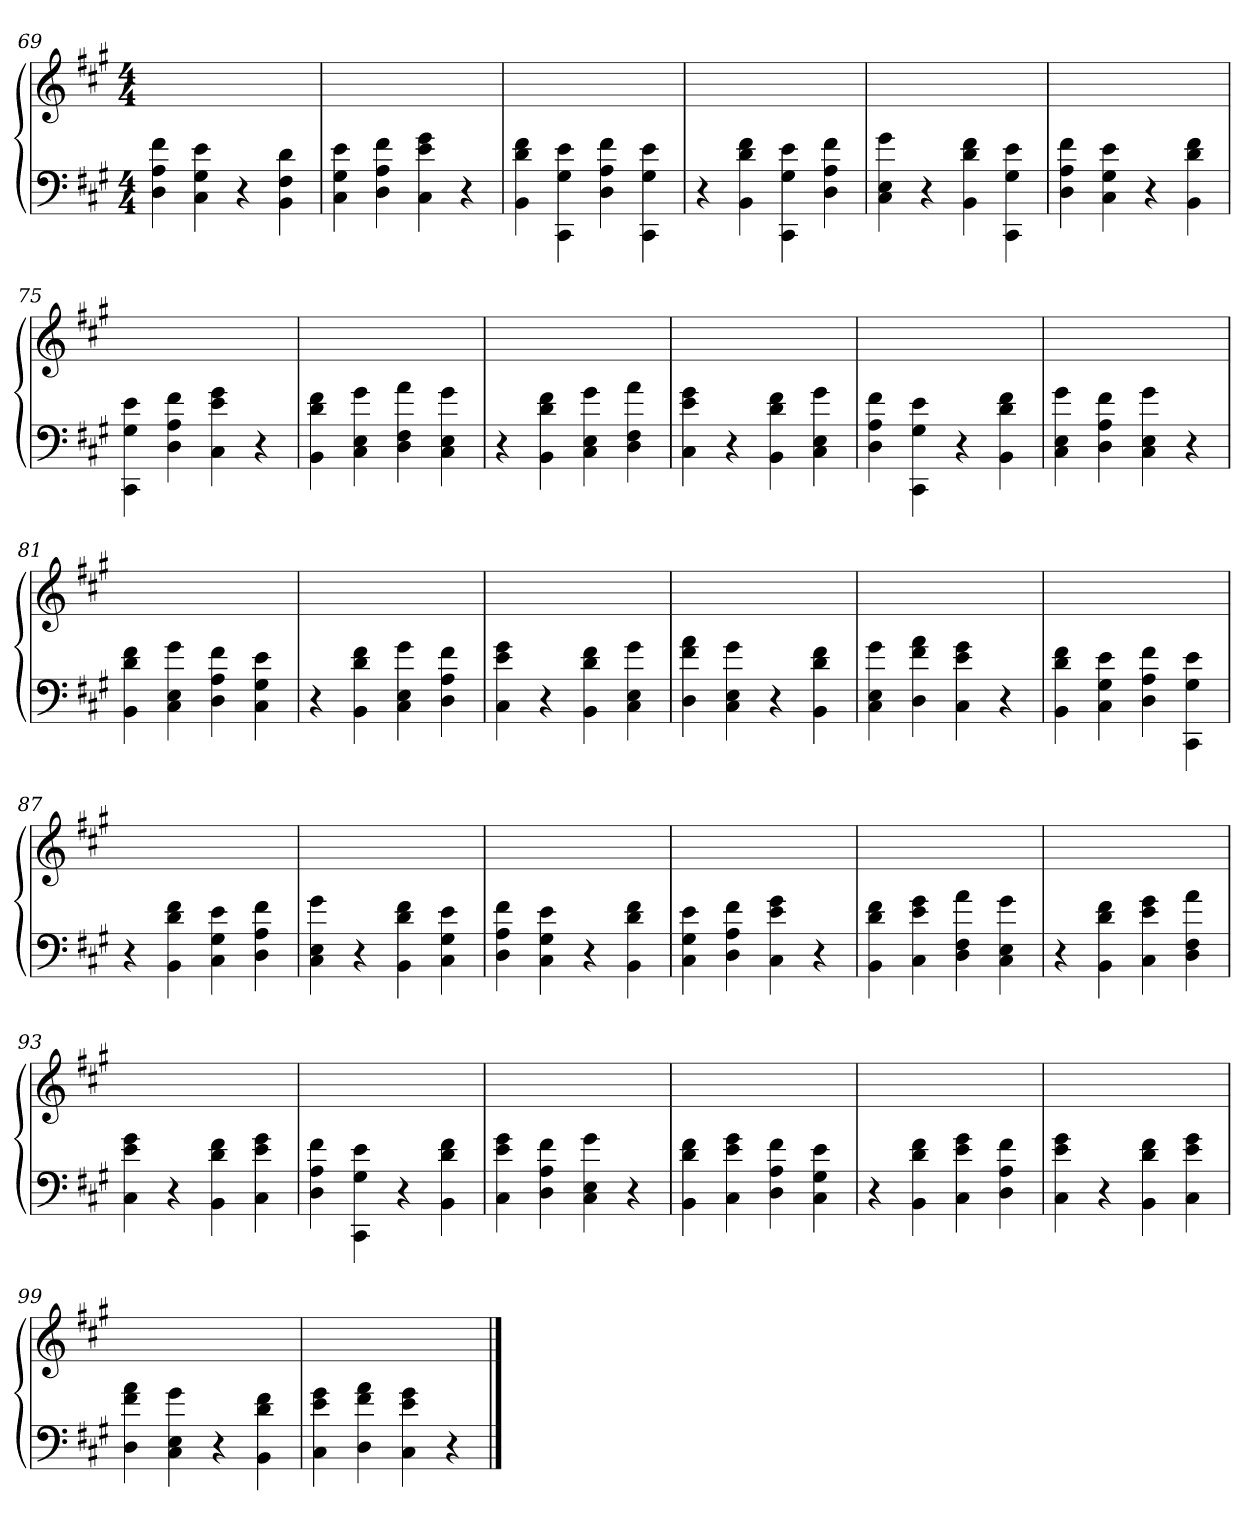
**kern	**kern
*part2	*part1
*staff2	*staff1
*clefF4	*clefG2
*k[f#c#g#]	*k[f#c#g#]
*A:	*A:
*M4/4	*M4/4
=69	=69
4D 4A 4f#	1ryy
4C# 4G# 4e	.
4r	.
4BB 4F# 4d	.
=70	=70
4C# 4G# 4e	1ryy
4D 4A 4f#	.
4C# 4e 4g#	.
4r	.
=71	=71
4BB 4d 4f#	1ryy
4CC# 4G# 4e	.
4D 4A 4f#	.
4CC# 4G# 4e	.
=72	=72
4r	1ryy
4BB 4d 4f#	.
4CC# 4G# 4e	.
4D 4A 4f#	.
=73	=73
4C# 4E 4g#	1ryy
4r	.
4BB 4d 4f#	.
4CC# 4G# 4e	.
=74	=74
4D 4A 4f#	1ryy
4C# 4G# 4e	.
4r	.
4BB 4d 4f#	.
=75	=75
4CC# 4G# 4e	1ryy
4D 4A 4f#	.
4C# 4e 4g#	.
4r	.
=76	=76
4BB 4d 4f#	1ryy
4C# 4E 4g#	.
4D 4F# 4a	.
4C# 4E 4g#	.
=77	=77
4r	1ryy
4BB 4d 4f#	.
4C# 4E 4g#	.
4D 4F# 4a	.
=78	=78
4C# 4e 4g#	1ryy
4r	.
4BB 4d 4f#	.
4C# 4E 4g#	.
=79	=79
4D 4A 4f#	1ryy
4CC# 4G# 4e	.
4r	.
4BB 4d 4f#	.
=80	=80
4C# 4E 4g#	1ryy
4D 4A 4f#	.
4C# 4E 4g#	.
4r	.
=81	=81
4BB 4d 4f#	1ryy
4C# 4E 4g#	.
4D 4A 4f#	.
4C# 4G# 4e	.
=82	=82
4r	1ryy
4BB 4d 4f#	.
4C# 4E 4g#	.
4D 4A 4f#	.
=83	=83
4C# 4e 4g#	1ryy
4r	.
4BB 4d 4f#	.
4C# 4E 4g#	.
=84	=84
4D 4f# 4a	1ryy
4C# 4E 4g#	.
4r	.
4BB 4d 4f#	.
=85	=85
4C# 4E 4g#	1ryy
4D 4f# 4a	.
4C# 4e 4g#	.
4r	.
=86	=86
4BB 4d 4f#	1ryy
4C# 4G# 4e	.
4D 4A 4f#	.
4CC# 4G# 4e	.
=87	=87
4r	1ryy
4BB 4d 4f#	.
4C# 4G# 4e	.
4D 4A 4f#	.
=88	=88
4C# 4E 4g#	1ryy
4r	.
4BB 4d 4f#	.
4C# 4G# 4e	.
=89	=89
4D 4A 4f#	1ryy
4C# 4G# 4e	.
4r	.
4BB 4d 4f#	.
=90	=90
4C# 4G# 4e	1ryy
4D 4A 4f#	.
4C# 4e 4g#	.
4r	.
=91	=91
4BB 4d 4f#	1ryy
4C# 4e 4g#	.
4D 4F# 4a	.
4C# 4E 4g#	.
=92	=92
4r	1ryy
4BB 4d 4f#	.
4C# 4e 4g#	.
4D 4F# 4a	.
=93	=93
4C# 4e 4g#	1ryy
4r	.
4BB 4d 4f#	.
4C# 4e 4g#	.
=94	=94
4D 4A 4f#	1ryy
4CC# 4G# 4e	.
4r	.
4BB 4d 4f#	.
=95	=95
4C# 4e 4g#	1ryy
4D 4A 4f#	.
4C# 4E 4g#	.
4r	.
=96	=96
4BB 4d 4f#	1ryy
4C# 4e 4g#	.
4D 4A 4f#	.
4C# 4G# 4e	.
=97	=97
4r	1ryy
4BB 4d 4f#	.
4C# 4e 4g#	.
4D 4A 4f#	.
=98	=98
4C# 4e 4g#	1ryy
4r	.
4BB 4d 4f#	.
4C# 4e 4g#	.
=99	=99
4D 4f# 4a	1ryy
4C# 4E 4g#	.
4r	.
4BB 4d 4f#	.
=100	=100
4C# 4e 4g#	1ryy
4D 4f# 4a	.
4C# 4e 4g#	.
4r	.
==	==
*-	*-
